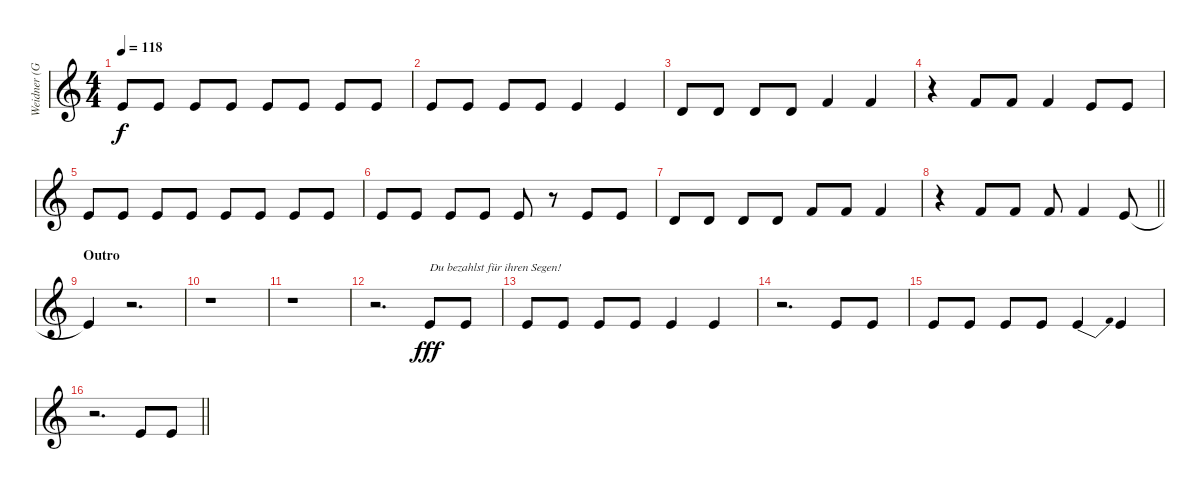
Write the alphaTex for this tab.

\track ("Weidner (Gesang)" "Weidner (G") {instrument lead2sawtooth}
\staff {score}
\tuning (E4 B3 G3 D3 A2 E2) {hide}
\ts (4 4)
\tempo 118
\clef g2
\ks c
0.1.8{dy f} 0.1.8 0.1.8 0.1.8 0.1.8 0.1.8 0.1.8 0.1.8 |
0.1.8 0.1.8 0.1.8 0.1.8 0.1.4 0.1.4 |
3.2.8 3.2.8 3.2.8 3.2.8 1.1.4 1.1.4 |
r.4 1.1.8 1.1.8 1.1.4 0.1.8 0.1.8 |
0.1.8 0.1.8 0.1.8 0.1.8 0.1.8 0.1.8 0.1.8 0.1.8 |
0.1.8 0.1.8 0.1.8 0.1.8 0.1.8 r.8 0.1.8 0.1.8 |
3.2.8 3.2.8 3.2.8 3.2.8 1.1.8 1.1.8 1.1.4 |
\barLineRight lightlight
r.4 1.1.8 1.1.8 1.1.8 1.1.4 0.1.8 |
\section ("" "Outro")
0.1{t}.4 r.2{d} |
r.1 |
r.1 |
r.2{d} 0.1.8{txt "Du bezahlst für ihren Segen!" dy fff} 0.1.8 |
0.1.8 0.1.8 0.1.8 0.1.8 0.1.4 0.1.4 |
r.2{d} 0.1.8 0.1.8 |
0.1.8 0.1.8 0.1.8 0.1.8 0.1{be (bend 0 0 60 2)}.4 0.1.4 |
\barLineRight lightlight
r.2{d} 0.1.8 0.1.8
